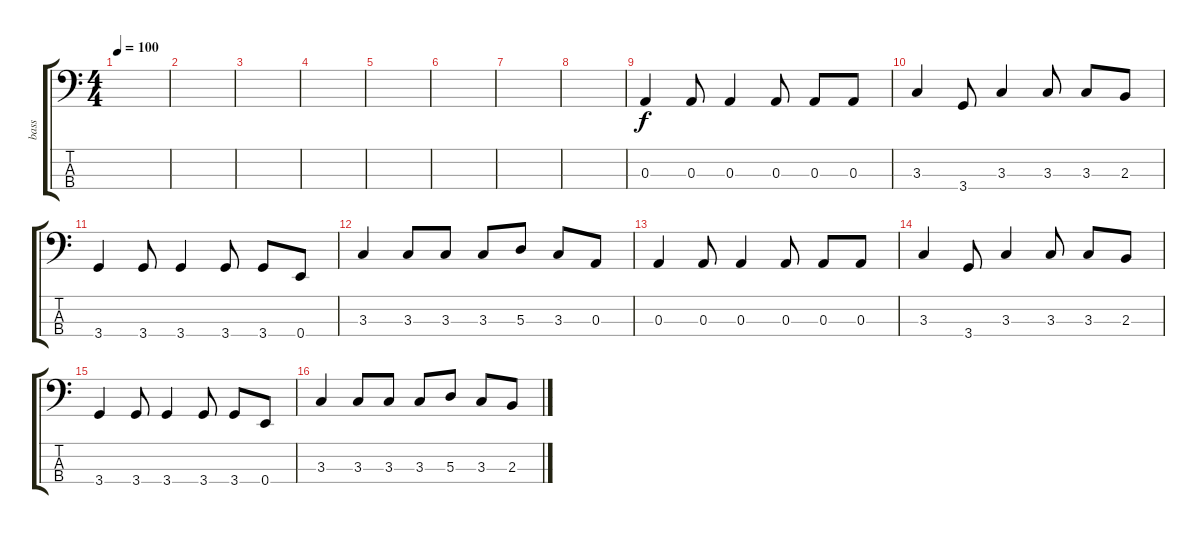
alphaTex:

\track ("bass" "bass") {instrument electricbasspick}
\staff {score tabs}
\tuning (G2 D2 A1 E1) {hide}
\ts (4 4)
\tempo 100
\clef f4
\ks c
|
|
|
|
|
|
|
|
0.3.4 0.3.8 0.3.4 0.3.8 0.3.8 0.3.8 |
3.3.4 3.4.8 3.3.4 3.3.8 3.3.8 2.3.8 |
3.4.4 3.4.8 3.4.4 3.4.8 3.4.8 0.4.8 |
3.3.4 3.3.8 3.3.8 3.3.8 5.3.8 3.3.8 0.3.8 |
0.3.4 0.3.8 0.3.4 0.3.8 0.3.8 0.3.8 |
3.3.4 3.4.8 3.3.4 3.3.8 3.3.8 2.3.8 |
3.4.4 3.4.8 3.4.4 3.4.8 3.4.8 0.4.8 |
3.3.4 3.3.8 3.3.8 3.3.8 5.3.8 3.3.8 2.3.8
